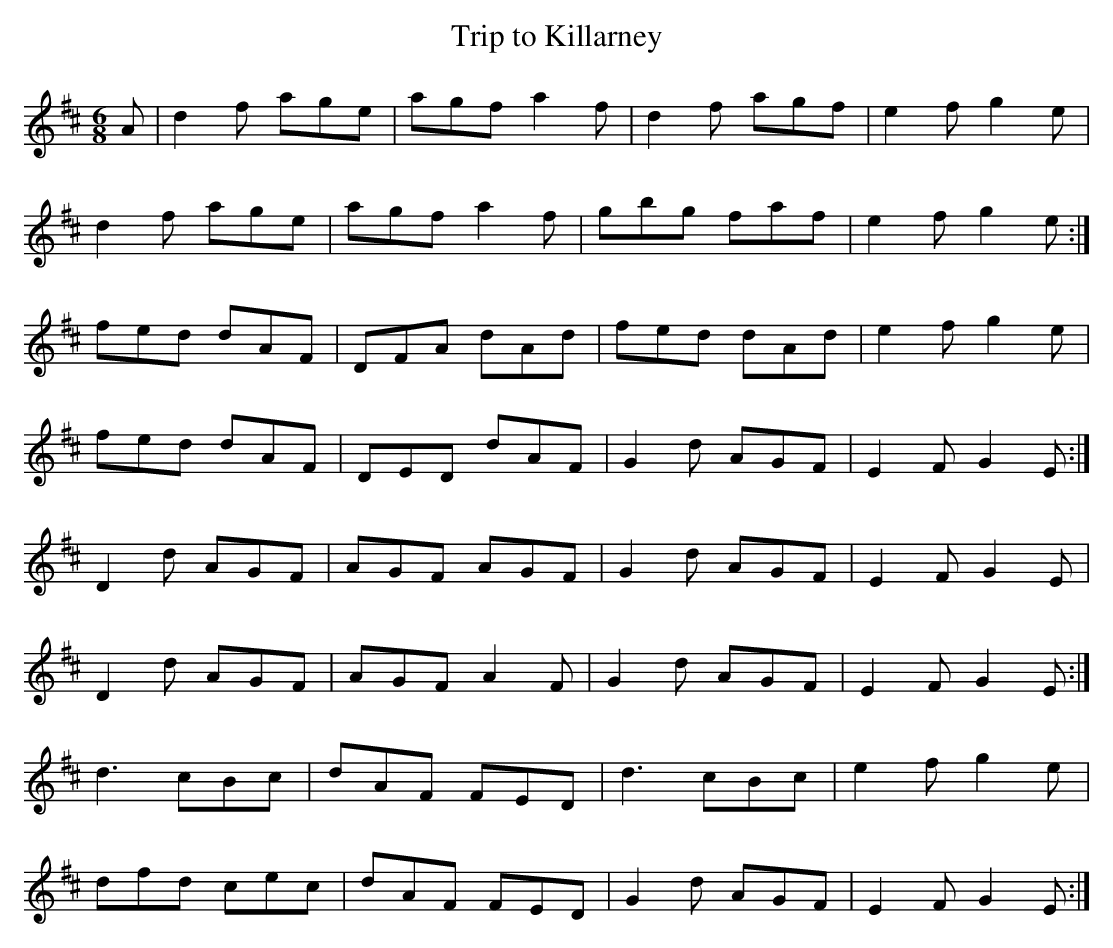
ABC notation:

X:1
T: Trip to Killarney
M: 6/8
L: 1/8
K: D
A | d2 f age | agf a2 f | d2 f agf | e2 f g2 e |
d2 f age | agf a2 f | gbg faf | e2 f g2 e :|
fed dAF | DFA dAd | fed dAd | e2 f g2 e |
fed dAF | DED dAF | G2 d AGF | E2 F G2 E :|
D2 d AGF | AGF AGF | G2 d AGF | E2 F G2 E |
D2 d AGF | AGF A2 F | G2 d AGF | E2 F G2 E :|
d3 cBc | dAF FED | d3 cBc | e2 f g2 e |
dfd cec | dAF FED | G2 d AGF | E2 F G2 E :|
